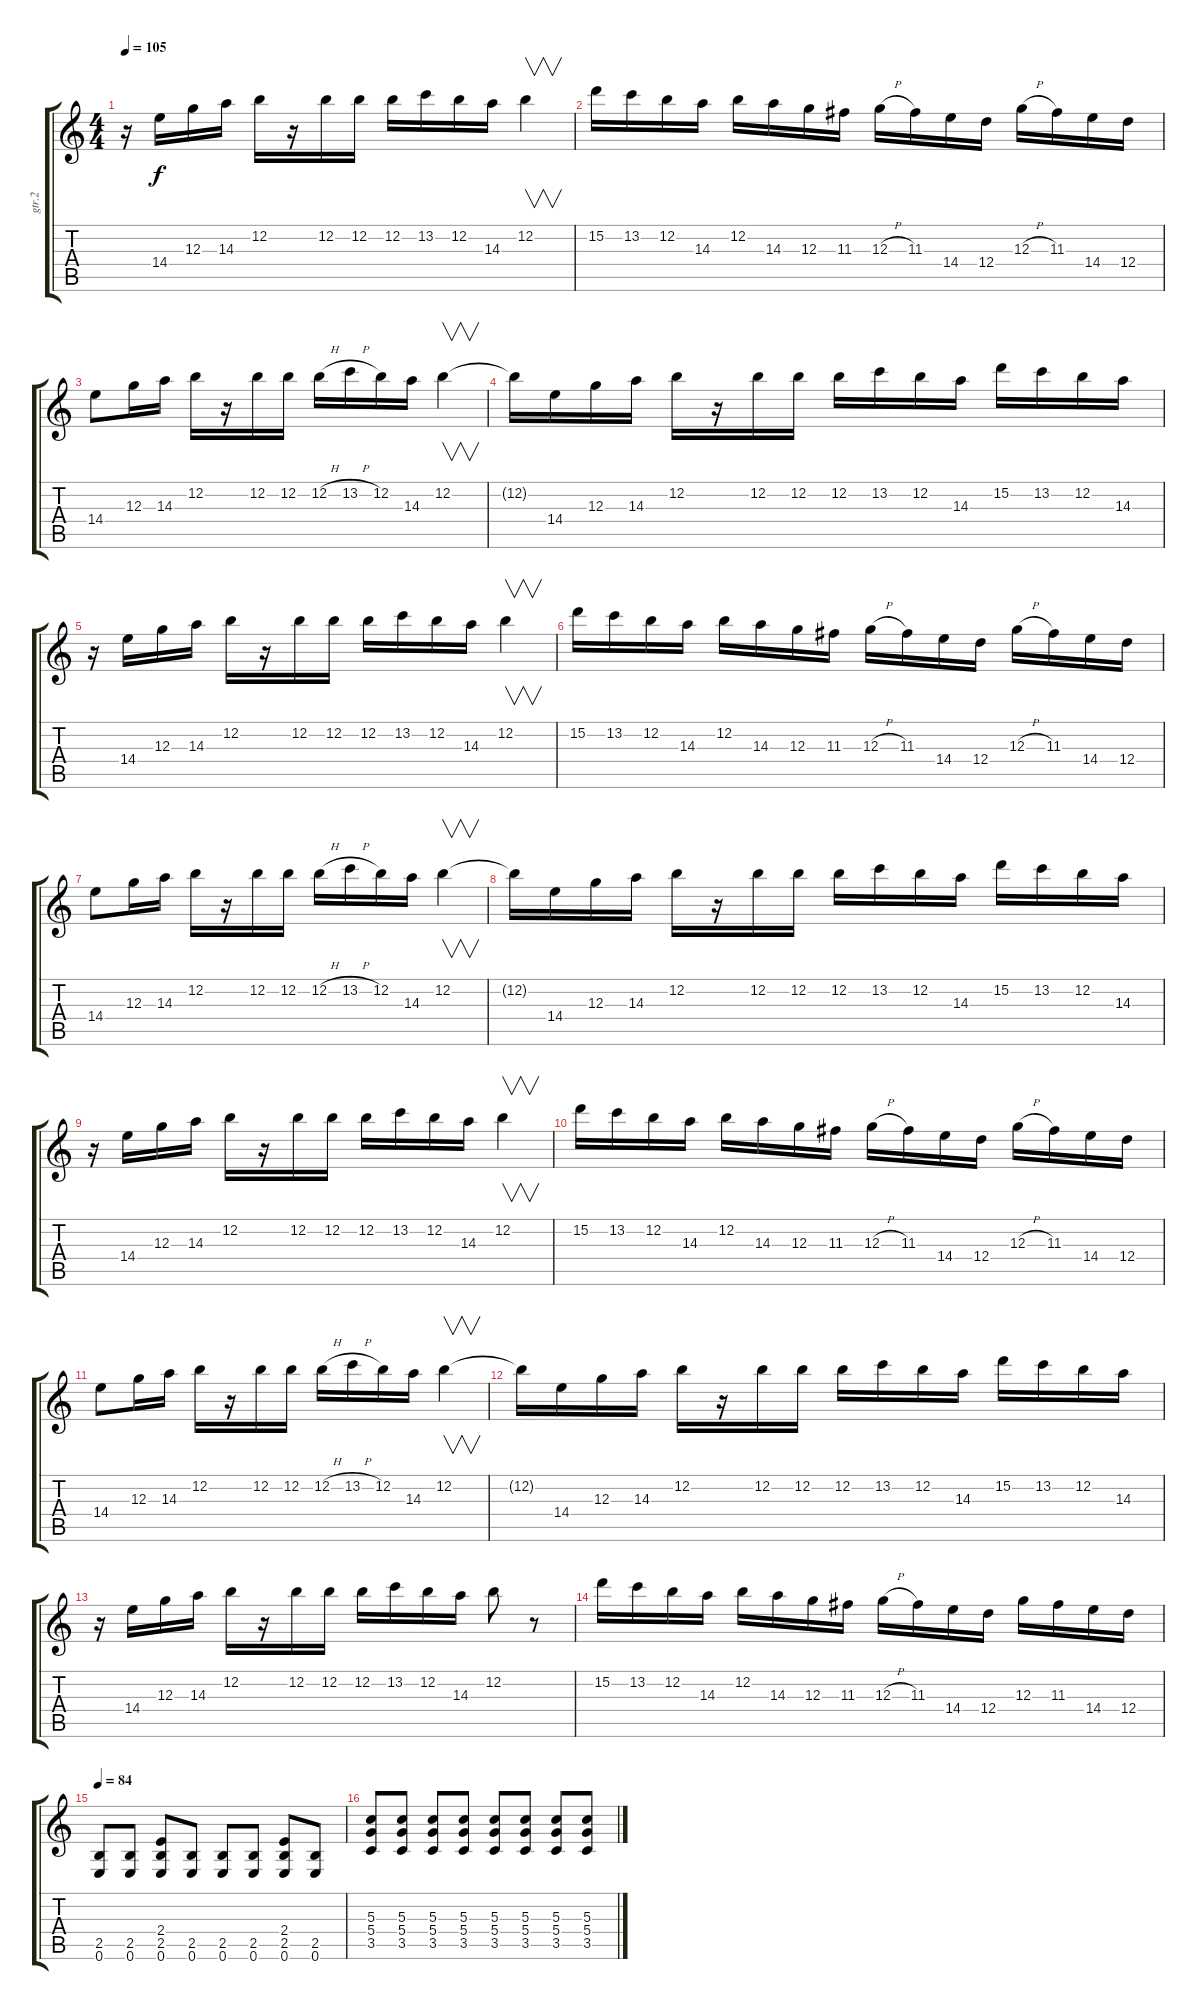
\track ("gtr.2" "gtr.2") {instrument acousticguitarsteel}
\staff {score tabs}
\tuning (E4 B3 G3 D3 A2 E2) {hide}
\ts (4 4)
\tempo 105
\clef g2
\ks c
r.16{dy f} 14.4.16 12.3.16 14.3.16 12.2.16 r.16 12.2.16 12.2.16 12.2.16 13.2.16 12.2.16 14.3.16 12.2.4{v} |
15.2.16 13.2.16 12.2.16 14.3.16 12.2.16 14.3.16 12.3.16 11.3.16 12.3{h}.16 11.3.16 14.4.16 12.4.16 12.3{h}.16 11.3.16 14.4.16 12.4.16 |
14.4.8 12.3.16 14.3.16 12.2.16 r.16 12.2.16 12.2.16 12.2{h}.16 13.2{h}.16 12.2.16 14.3.16 12.2.4{v} |
12.2{t}.16 14.4.16 12.3.16 14.3.16 12.2.16 r.16 12.2.16 12.2.16 12.2.16 13.2.16 12.2.16 14.3.16 15.2.16 13.2.16 12.2.16 14.3.16 |
r.16 14.4.16 12.3.16 14.3.16 12.2.16 r.16 12.2.16 12.2.16 12.2.16 13.2.16 12.2.16 14.3.16 12.2.4{v} |
15.2.16 13.2.16 12.2.16 14.3.16 12.2.16 14.3.16 12.3.16 11.3.16 12.3{h}.16 11.3.16 14.4.16 12.4.16 12.3{h}.16 11.3.16 14.4.16 12.4.16 |
14.4.8 12.3.16 14.3.16 12.2.16 r.16 12.2.16 12.2.16 12.2{h}.16 13.2{h}.16 12.2.16 14.3.16 12.2.4{v} |
12.2{t}.16 14.4.16 12.3.16 14.3.16 12.2.16 r.16 12.2.16 12.2.16 12.2.16 13.2.16 12.2.16 14.3.16 15.2.16 13.2.16 12.2.16 14.3.16 |
r.16 14.4.16 12.3.16 14.3.16 12.2.16 r.16 12.2.16 12.2.16 12.2.16 13.2.16 12.2.16 14.3.16 12.2.4{v} |
15.2.16 13.2.16 12.2.16 14.3.16 12.2.16 14.3.16 12.3.16 11.3.16 12.3{h}.16 11.3.16 14.4.16 12.4.16 12.3{h}.16 11.3.16 14.4.16 12.4.16 |
14.4.8 12.3.16 14.3.16 12.2.16 r.16 12.2.16 12.2.16 12.2{h}.16 13.2{h}.16 12.2.16 14.3.16 12.2.4{v} |
12.2{t}.16 14.4.16 12.3.16 14.3.16 12.2.16 r.16 12.2.16 12.2.16 12.2.16 13.2.16 12.2.16 14.3.16 15.2.16 13.2.16 12.2.16 14.3.16 |
r.16 14.4.16 12.3.16 14.3.16 12.2.16 r.16 12.2.16 12.2.16 12.2.16 13.2.16 12.2.16 14.3.16 12.2.8 r.8 |
15.2.16 13.2.16 12.2.16 14.3.16 12.2.16 14.3.16 12.3.16 11.3.16 12.3{h}.16 11.3.16 14.4.16 12.4.16 12.3.16 11.3.16 14.4.16 12.4.16 |
\tempo 84
(2.5 0.6).8 (2.5 0.6).8 (2.4 2.5 0.6).8 (2.5 0.6).8 (2.5 0.6).8 (2.5 0.6).8 (2.4 2.5 0.6).8 (2.5 0.6).8 |
(5.3 5.4 3.5).8 (5.3 5.4 3.5).8 (5.3 5.4 3.5).8 (5.3 5.4 3.5).8 (5.3 5.4 3.5).8 (5.3 5.4 3.5).8 (5.3 5.4 3.5).8 (5.3 5.4 3.5).8
